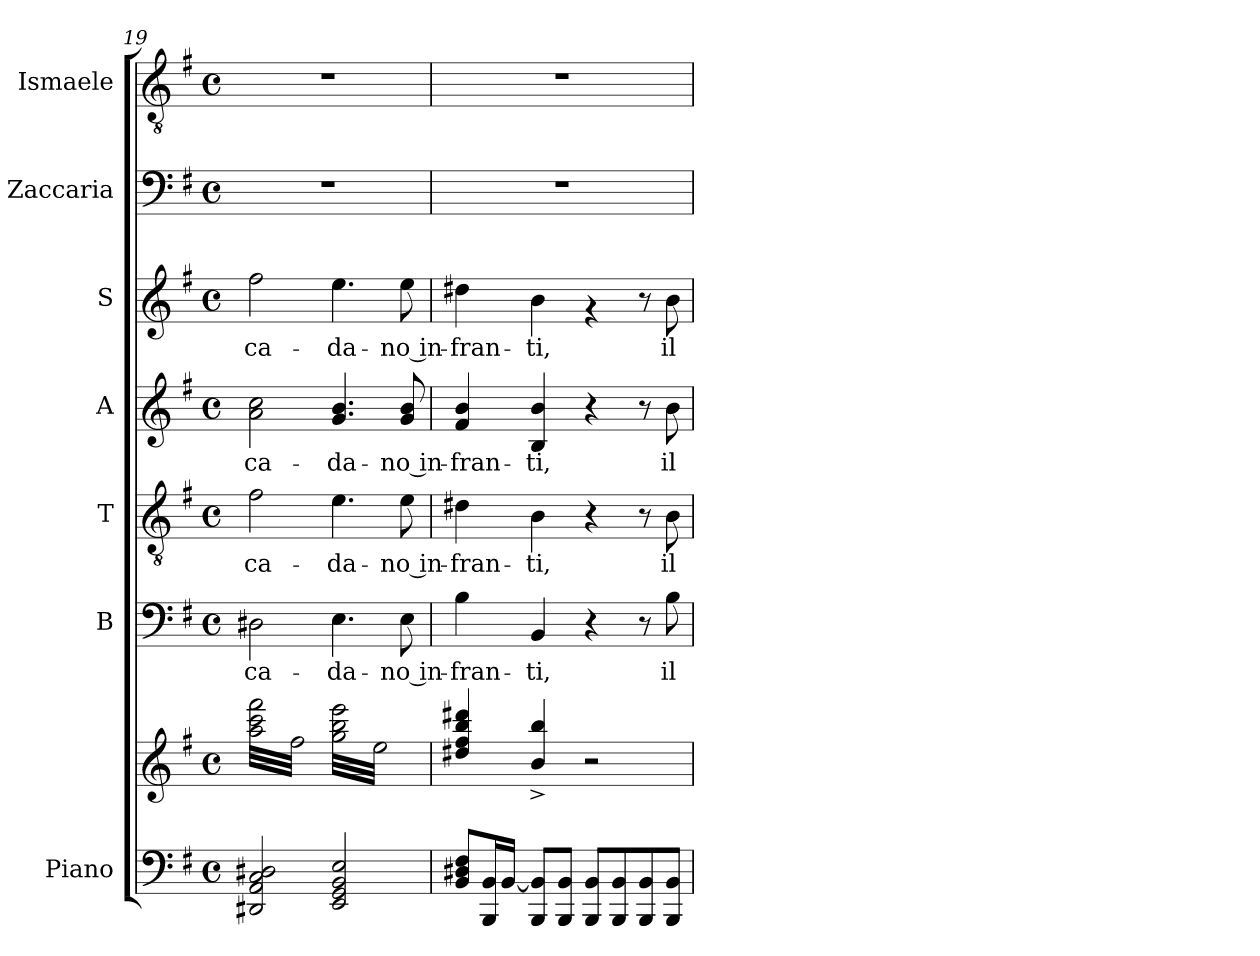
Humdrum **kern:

**kern	**kern	**kern	**text	**kern	**text	**kern	**text	**kern	**text	**kern	**kern
*part7	*part7	*part6	*part6	*part5	*part5	*part4	*part4	*part3	*part3	*part2	*part1
*staff8	*staff7	*staff6	*staff6	*staff5	*staff5	*staff4	*staff4	*staff3	*staff3	*staff2	*staff1
*I"Piano	*	*I"B	*	*I"T	*	*I"A	*	*I"S	*	*I"Zaccaria	*I"Ismaele
*I'Pno	*	*I'B	*	*I'T	*	*I'A	*	*I'S	*	*	*
*clefF4	*clefG2	*clefF4	*	*clefGv2	*	*clefG2	*	*clefG2	*	*clefF4	*clefGv2
*k[f#]	*k[f#]	*k[f#]	*	*k[f#]	*	*k[f#]	*	*k[f#]	*	*k[f#]	*k[f#]
*M4/4	*M4/4	*M4/4	*	*M4/4	*	*M4/4	*	*M4/4	*	*M4/4	*M4/4
*met(c)	*met(c)	*met(c)	*	*met(c)	*	*met(c)	*	*met(c)	*	*met(c)	*met(c)
=19	=19	=19	=19	=19	=19	=19	=19	=19	=19	=19	=19
!	!	!	!LO:LY:b	!	!LO:LY:b	!	!LO:LY:b	!	!LO:LY:b	!	!
*	*tremolo	*	*	*	*	*	*	*	*	*	*
2DD#X/ 2AA/ 2C/ 2D#X/	32aa\ 32ccc\ 32fff#\LLL	2D#X\	ca-	2f#\	ca-	2a\ 2cc\	ca-	2ff#\	ca-	1r	1r
.	32ff#\	.	.	.	.	.	.	.	.	.	.
.	32aa\ 32ccc\ 32fff#\	.	.	.	.	.	.	.	.	.	.
.	32ff#\	.	.	.	.	.	.	.	.	.	.
.	32aa\ 32ccc\ 32fff#\	.	.	.	.	.	.	.	.	.	.
.	32ff#\	.	.	.	.	.	.	.	.	.	.
.	32aa\ 32ccc\ 32fff#\	.	.	.	.	.	.	.	.	.	.
.	32ff#\	.	.	.	.	.	.	.	.	.	.
.	32aa\ 32ccc\ 32fff#\	.	.	.	.	.	.	.	.	.	.
.	32ff#\	.	.	.	.	.	.	.	.	.	.
.	32aa\ 32ccc\ 32fff#\	.	.	.	.	.	.	.	.	.	.
.	32ff#\	.	.	.	.	.	.	.	.	.	.
.	32aa\ 32ccc\ 32fff#\	.	.	.	.	.	.	.	.	.	.
.	32ff#\	.	.	.	.	.	.	.	.	.	.
.	32aa\ 32ccc\ 32fff#\	.	.	.	.	.	.	.	.	.	.
.	32ff#\JJJ	.	.	.	.	.	.	.	.	.	.
!	!	!	!LO:LY:b	!	!LO:LY:b	!	!LO:LY:b	!	!LO:LY:b	!	!
2EE/ 2GG/ 2BB/ 2E/	32gg\ 32bb\ 32eee\LLL	4.E\	-da-	4.e\	-da-	4.g/ 4.b/	-da-	4.ee\	-da-	.	.
.	32ee\	.	.	.	.	.	.	.	.	.	.
.	32gg\ 32bb\ 32eee\	.	.	.	.	.	.	.	.	.	.
.	32ee\	.	.	.	.	.	.	.	.	.	.
.	32gg\ 32bb\ 32eee\	.	.	.	.	.	.	.	.	.	.
.	32ee\	.	.	.	.	.	.	.	.	.	.
.	32gg\ 32bb\ 32eee\	.	.	.	.	.	.	.	.	.	.
.	32ee\	.	.	.	.	.	.	.	.	.	.
.	32gg\ 32bb\ 32eee\	.	.	.	.	.	.	.	.	.	.
.	32ee\	.	.	.	.	.	.	.	.	.	.
.	32gg\ 32bb\ 32eee\	.	.	.	.	.	.	.	.	.	.
.	32ee\	.	.	.	.	.	.	.	.	.	.
!	!	!	!LO:LY:b	!	!LO:LY:b	!	!LO:LY:b	!	!LO:LY:b	!	!
.	32gg\ 32bb\ 32eee\	8E\	no in-	8e\	no in-	8g/ 8b/	no in-	8ee\	no in-	.	.
.	32ee\	.	.	.	.	.	.	.	.	.	.
.	32gg\ 32bb\ 32eee\	.	.	.	.	.	.	.	.	.	.
.	32ee\JJJ	.	.	.	.	.	.	.	.	.	.
*	*Xtremolo	*	*	*	*	*	*	*	*	*	*
=20	=20	=20	=20	=20	=20	=20	=20	=20	=20	=20	=20
!	!	!	!LO:LY:b	!	!LO:LY:b	!	!LO:LY:b	!	!LO:LY:b	!	!
8BB/ 8D#X/ 8F#/L	4dd#X/ 4ff#/ 4bb/ 4ddd#X/	4B\	-fran-	4d#X\	-fran-	4f#/ 4b/	-fran-	4dd#X\	-fran-	1r	1r
.	.	.	.	.	.	.	.	.	.	.	.
.	.	.	.	.	.	.	.	.	.	.	.
.	.	.	.	.	.	.	.	.	.	.	.
16BBB/ 16BB/L	.	.	.	.	.	.	.	.	.	.	.
.	.	.	.	.	.	.	.	.	.	.	.
[16BB/JJ	.	.	.	.	.	.	.	.	.	.	.
.	.	.	.	.	.	.	.	.	.	.	.
!	!	!	!LO:LY:b	!	!LO:LY:b	!	!LO:LY:b	!	!LO:LY:b	!	!
8BBB/ 8BB/]L	4b/^ 4bb/^	4BB/	-ti,	4B\	-ti,	4B/ 4b/	-ti,	4b\	-ti,	.	.
8BBB/ 8BB/J	.	.	.	.	.	.	.	.	.	.	.
8BBB/ 8BB/L	2r	4r	.	4r	.	4r	.	4rg	.	.	.
8BBB/ 8BB/	.	.	.	.	.	.	.	.	.	.	.
8BBB/ 8BB/	.	8r	.	8r	.	8r	.	8r	.	.	.
!	!	!	!LO:LY:b	!	!LO:LY:b	!	!LO:LY:b	!	!LO:LY:b	!	!
8BBB/ 8BB/J	.	8B\	il	8B\	il	8b\	il	8b\	il	.	.
=	=	=	=	=	=	=	=	=	=	=	=
*-	*-	*-	*-	*-	*-	*-	*-	*-	*-	*-	*-
